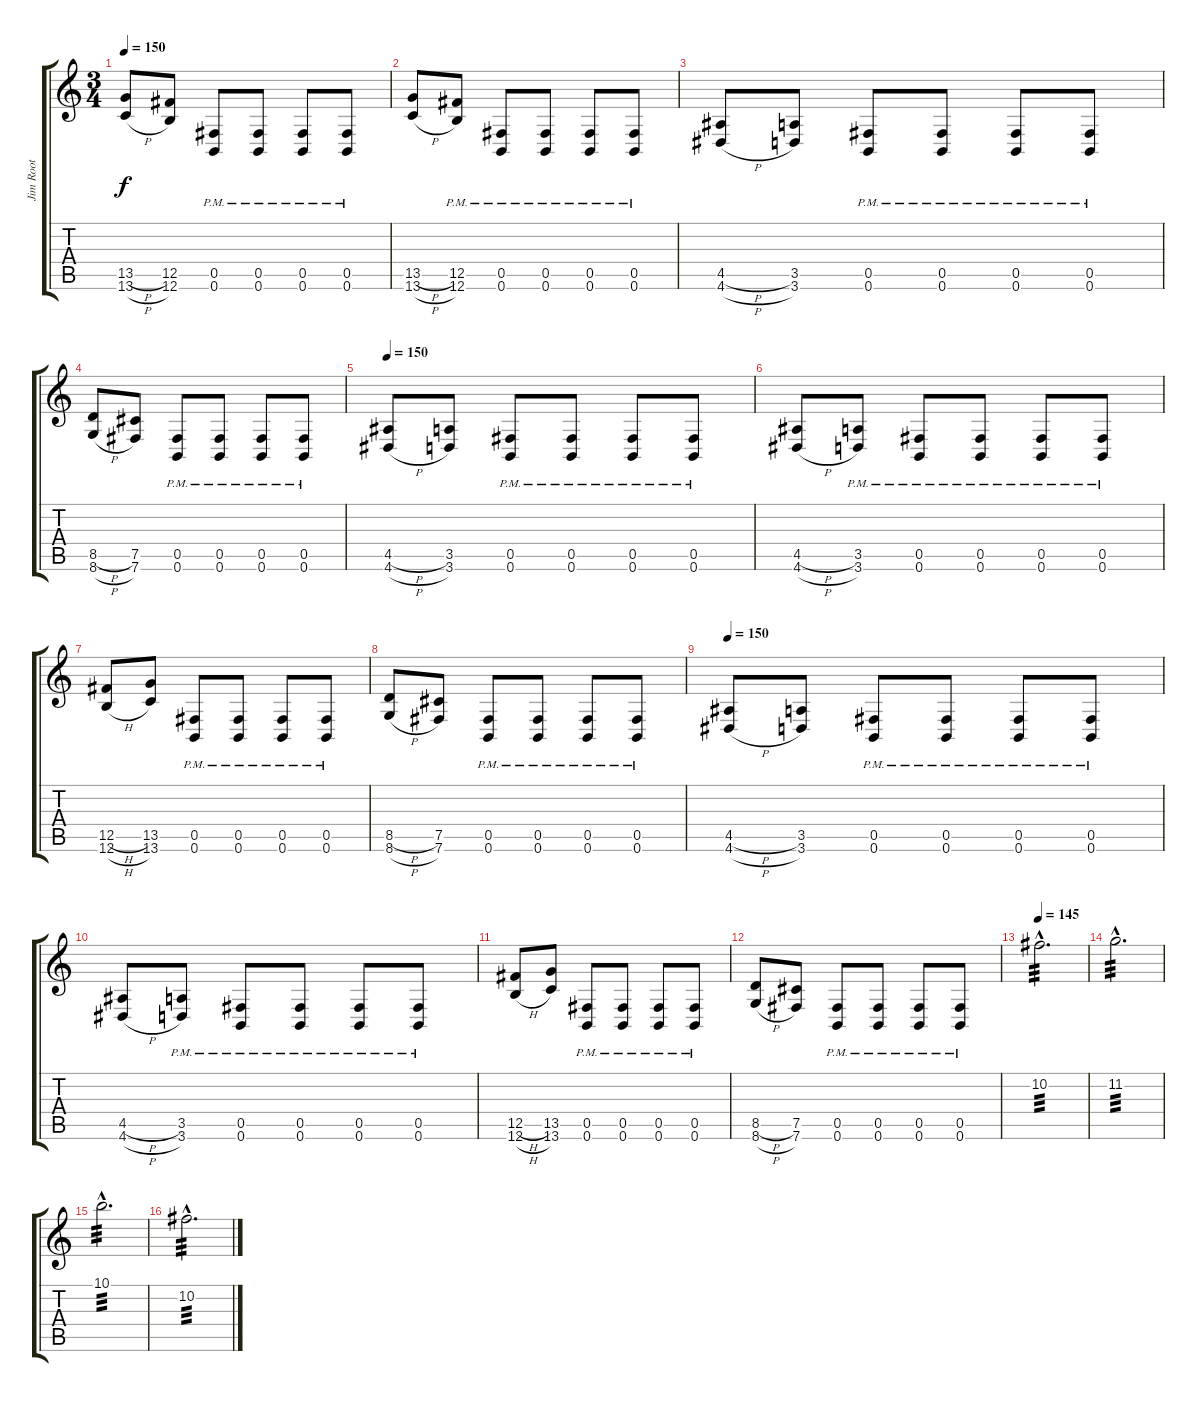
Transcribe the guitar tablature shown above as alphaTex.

\track ("Jim Root" "Jim Root") {instrument distortionguitar}
\staff {score tabs}
\tuning (Db4 Ab3 E3 B2 Gb2 B1) {hide}
\ts (3 4)
\tempo 150
\clef g2
\ks c
(13.5{h} 13.6{h}).8{dy f} (12.5 12.6).8 (0.5{pm} 0.6).8 (0.5{pm} 0.6).8 (0.5{pm} 0.6).8 (0.5{pm} 0.6).8 |
(13.5{h} 13.6{h}).8 (12.5{pm} 12.6).8 (0.5{pm} 0.6).8 (0.5{pm} 0.6).8 (0.5{pm} 0.6).8 (0.5{pm} 0.6).8 |
(4.5{h} 4.6{h}).8 (3.5 3.6).8 (0.5{pm} 0.6).8 (0.5{pm} 0.6).8 (0.5{pm} 0.6).8 (0.5{pm} 0.6).8 |
(8.5{h} 8.6{h}).8 (7.5 7.6).8 (0.5{pm} 0.6).8 (0.5{pm} 0.6).8 (0.5{pm} 0.6).8 (0.5{pm} 0.6).8 |
\tempo 150
(4.5{h} 4.6{h}).8 (3.5 3.6).8 (0.5{pm} 0.6).8 (0.5{pm} 0.6).8 (0.5{pm} 0.6).8 (0.5{pm} 0.6).8 |
(4.5{h} 4.6{h}).8 (3.5{pm} 3.6).8 (0.5{pm} 0.6).8 (0.5{pm} 0.6).8 (0.5{pm} 0.6).8 (0.5{pm} 0.6).8 |
(12.5{h} 12.6{h}).8 (13.5 13.6).8 (0.5{pm} 0.6).8 (0.5{pm} 0.6).8 (0.5{pm} 0.6).8 (0.5{pm} 0.6).8 |
(8.5{h} 8.6{h}).8 (7.5 7.6).8 (0.5{pm} 0.6).8 (0.5{pm} 0.6).8 (0.5{pm} 0.6).8 (0.5{pm} 0.6).8 |
\tempo 150
(4.5{h} 4.6{h}).8 (3.5 3.6).8 (0.5{pm} 0.6).8 (0.5{pm} 0.6).8 (0.5{pm} 0.6).8 (0.5{pm} 0.6).8 |
(4.5{h} 4.6{h}).8 (3.5{pm} 3.6).8 (0.5{pm} 0.6).8 (0.5{pm} 0.6).8 (0.5{pm} 0.6).8 (0.5{pm} 0.6).8 |
(12.5{h} 12.6{h}).8 (13.5 13.6).8 (0.5{pm} 0.6).8 (0.5{pm} 0.6).8 (0.5{pm} 0.6).8 (0.5{pm} 0.6).8 |
(8.5{h} 8.6{h}).8 (7.5 7.6).8 (0.5{pm} 0.6).8 (0.5{pm} 0.6).8 (0.5{pm} 0.6).8 (0.5{pm} 0.6).8 |
\tempo 145
10.2{hac}.2{d tp 3} |
11.2{hac}.2{d tp 3} |
10.1{hac}.2{d tp 3} |
10.2{hac}.2{d tp 3}
